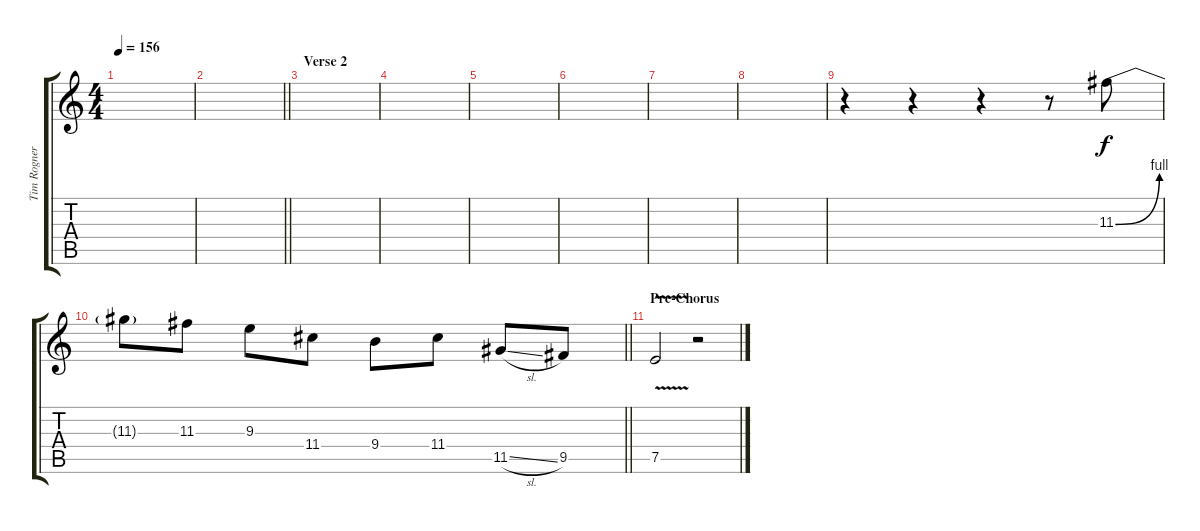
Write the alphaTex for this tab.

\track ("Tim Rogner - Guitar" "Tim Rogner") {instrument distortionguitar}
\staff {score tabs}
\tuning (E4 B3 G3 D3 A2 E2) {hide}
\ts (4 4)
\tempo 156
\clef g2
\ks c
|
\barLineRight lightlight
|
\section ("" "Verse 2")
|
|
|
|
|
|
r.4 r.4 r.4 r.8 11.3{be (bend 0 0 60 4)}.8 |
\barLineRight lightlight
11.3{t}.8 11.3.8 9.3.8 11.4.8 9.4.8 11.4.8 11.5{sl}.8 9.5.8 |
\section ("" "Pre-Chorus")
7.5{v}.2 r.2
